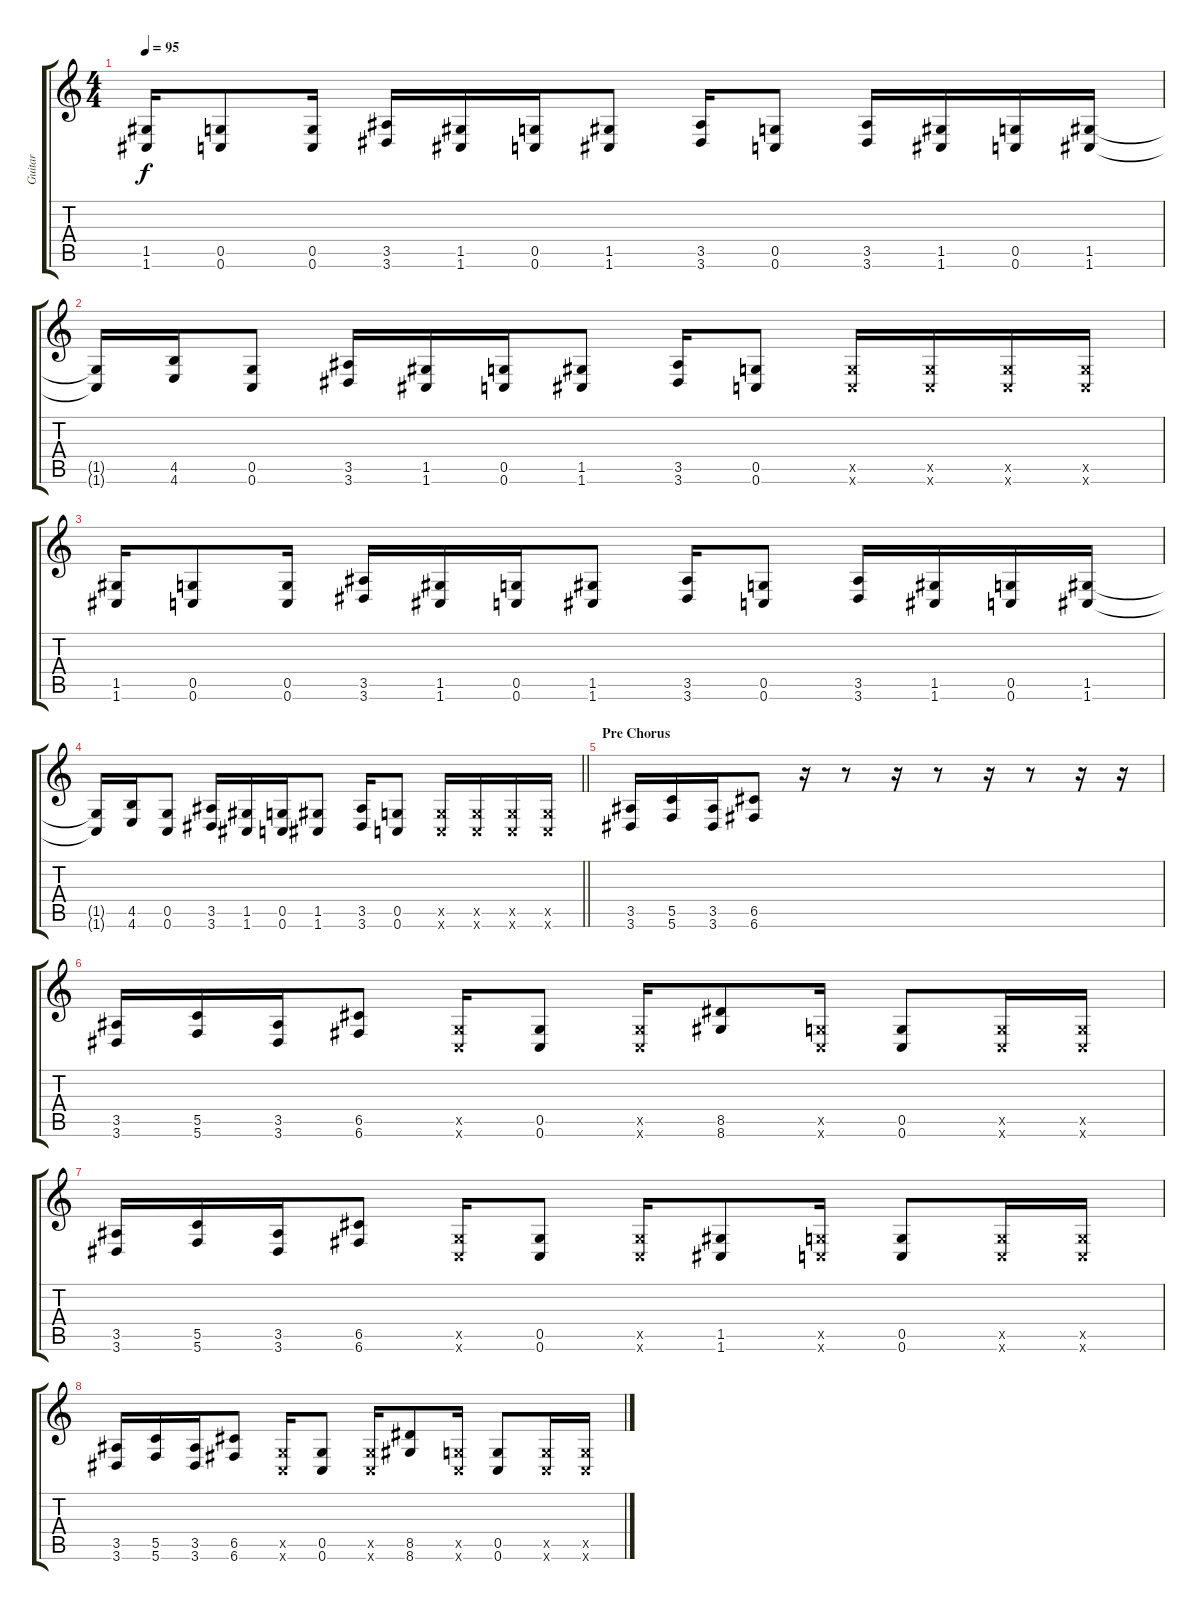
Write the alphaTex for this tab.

\track ("Guitar" "Guitar") {instrument distortionguitar}
\staff {score tabs}
\tuning (D4 A3 F3 C3 G2 C2) {hide}
\ts (4 4)
\tempo 95
\clef g2
\ks c
(1.5 1.6).16{dy f} (0.5 0.6).8 (0.5 0.6).16 (3.5 3.6).16 (1.5 1.6).16 (0.5 0.6).16 (1.5 1.6).8 (3.5 3.6).16 (0.5 0.6).8 (3.5 3.6).16 (1.5 1.6).16 (0.5 0.6).16 (1.5 1.6).16 |
(1.5{t} 1.6{t}).16 (4.5 4.6).16 (0.5 0.6).8 (3.5 3.6).16 (1.5 1.6).16 (0.5 0.6).16 (1.5 1.6).8 (3.5 3.6).16 (0.5 0.6).8 (0.5{x} 0.6{x}).16 (0.5{x} 0.6{x}).16 (0.5{x} 0.6{x}).16 (0.5{x} 0.6{x}).16 |
(1.5 1.6).16 (0.5 0.6).8 (0.5 0.6).16 (3.5 3.6).16 (1.5 1.6).16 (0.5 0.6).16 (1.5 1.6).8 (3.5 3.6).16 (0.5 0.6).8 (3.5 3.6).16 (1.5 1.6).16 (0.5 0.6).16 (1.5 1.6).16 |
\barLineRight lightlight
(1.5{t} 1.6{t}).16 (4.5 4.6).16 (0.5 0.6).8 (3.5 3.6).16 (1.5 1.6).16 (0.5 0.6).16 (1.5 1.6).8 (3.5 3.6).16 (0.5 0.6).8 (0.5{x} 0.6{x}).16 (0.5{x} 0.6{x}).16 (0.5{x} 0.6{x}).16 (0.5{x} 0.6{x}).16 |
\section ("" "Pre Chorus")
(3.5 3.6).16 (5.5 5.6).16 (3.5 3.6).16 (6.5 6.6).8 r.16 r.8 r.16 r.8 r.16 r.8 r.16 r.16 |
(3.5 3.6).16 (5.5 5.6).16 (3.5 3.6).16 (6.5 6.6).8 (0.5{x} 0.6{x}).16 (0.5 0.6).8 (0.5{x} 0.6{x}).16 (8.5 8.6).8 (0.5{x} 0.6{x}).16 (0.5 0.6).8 (0.5{x} 0.6{x}).16 (0.5{x} 0.6{x}).16 |
(3.5 3.6).16 (5.5 5.6).16 (3.5 3.6).16 (6.5 6.6).8 (0.5{x} 0.6{x}).16 (0.5 0.6).8 (0.5{x} 0.6{x}).16 (1.5 1.6).8 (0.5{x} 0.6{x}).16 (0.5 0.6).8 (0.5{x} 0.6{x}).16 (0.5{x} 0.6{x}).16 |
(3.5 3.6).16 (5.5 5.6).16 (3.5 3.6).16 (6.5 6.6).8 (0.5{x} 0.6{x}).16 (0.5 0.6).8 (0.5{x} 0.6{x}).16 (8.5 8.6).8 (0.5{x} 0.6{x}).16 (0.5 0.6).8 (0.5{x} 0.6{x}).16 (0.5{x} 0.6{x}).16
